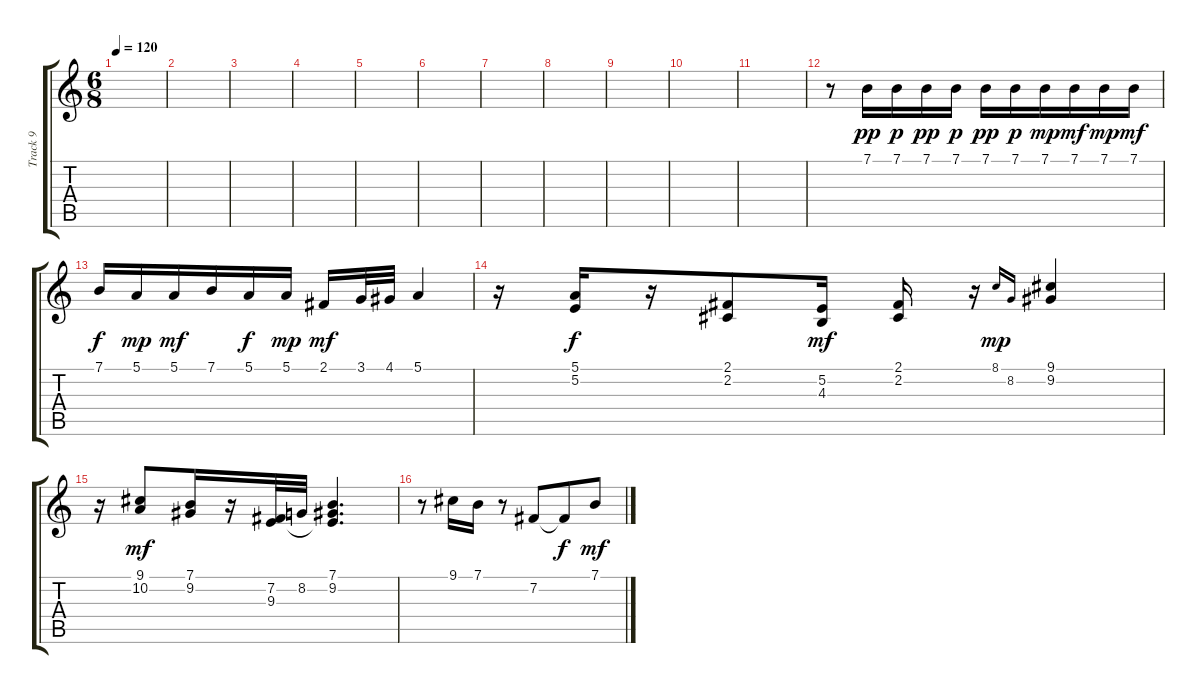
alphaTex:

\track ("Track 9" "Track 9") {instrument electricgrandpiano}
\staff {score tabs}
\tuning (E4 B3 G3 D3 A2 E2) {hide}
\ts (6 8)
\tempo 120
\clef g2
\ks c
|
|
|
|
|
|
|
|
|
|
|
r.8 7.1.16{dy pp} 7.1.16{dy p} 7.1.16{dy pp} 7.1.16{dy p} 7.1.16{dy pp} 7.1.16{dy p} 7.1.16{dy mp} 7.1.16{dy mf} 7.1.16{dy mp} 7.1.16{dy mf} |
7.1.16{dy f} 5.1.16{dy mp} 5.1.16{dy mf} 7.1.16 5.1.16{dy f} 5.1.16{dy mp} 2.1.16{dy mf} 3.1.32 4.1.32 5.1.4 |
r.16 (5.1 5.2).16{dy f} r.16 (2.1 2.2).8 (5.2 4.3).16{dy mf} (2.1 2.2).16 r.16 8.1.16{gr onbeat dy mp} 8.2.16{gr onbeat} (9.1 9.2).4 |
r.16 (9.1 10.2).8{dy mf} (7.1 9.2).16 r.16 (7.2 9.3).32 8.2.32 (7.1 9.2 9.3{t}).4{d} |
r.8 9.1.16 7.1.16 r.8 7.2.8 7.2{t}.8{dy f} 7.1.8{dy mf}
